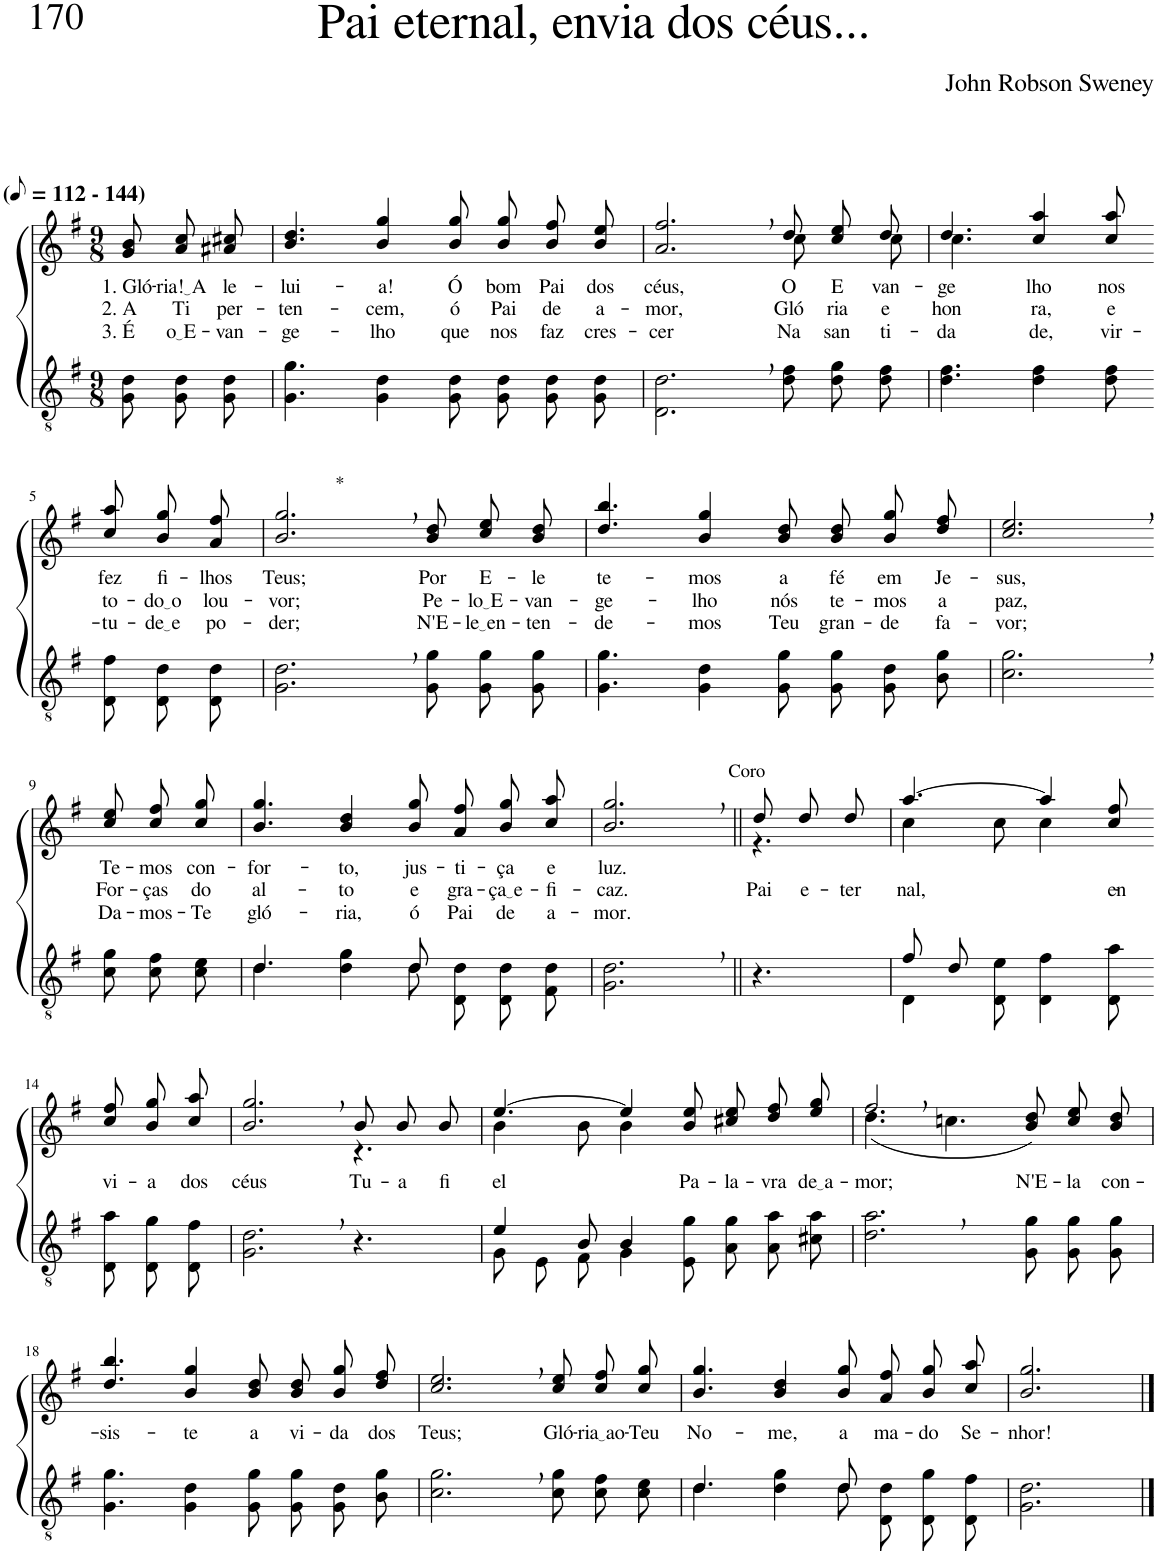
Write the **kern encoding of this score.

**kern	**kern	**text	**text	**text
*part2	*part1	*part1	*part1	*part1
*staff2	*staff1	*staff1	*staff1	*staff1
*I"Parte III e IV	*I"Parte I e II	*	*	*
*clefGv2	*clefG2	*	*	*
*Trd4c7	*Trd4c7	*	*	*
*k[f#]	*k[f#]	*	*	*
*M9/8	*M9/8	*	*	*
*MM56	*MM56	*	*	*
=1	=1	=1	=1	=1
!	!LO:TX:a:B:t=(	!	!	!
!	!LO:TX:a:B:t=- 144)	!	!	!
!	!	!LO:LY:b	!LO:LY:b	!LO:LY:b
8G\ 8d\L	8g/ 8b/L	1. Gló-	2. A	3. É
!	!	!LO:LY:b	!LO:LY:b	!LO:LY:b
8G\ 8d\	8a/ 8cc/	ria! A	Ti	o E
!	!	!LO:LY:b	!LO:LY:b	!LO:LY:b
8G\ 8d\J	8a#X/ 8cc#X/J	le-	per-	-van-
=2	=2	=2	=2	=2
!	!	!LO:LY:b	!LO:LY:b	!LO:LY:b
4.G\ 4.g\	4.b/ 4.dd/	-lui-	-ten-	-ge-
!	!	!LO:LY:b	!LO:LY:b	!LO:LY:b
4G\ 4d\	4b/ 4gg/	-a!	-cem,	-lho
!	!	!LO:LY:b	!LO:LY:b	!LO:LY:b
8G\ 8d\	8b/ 8gg/	Ó	ó	que
!	!	!LO:LY:b	!LO:LY:b	!LO:LY:b
8G\ 8d\L	8b\ 8gg\L	bom	Pai	nos
!	!	!LO:LY:b	!LO:LY:b	!LO:LY:b
8G\ 8d\	8b\ 8ff#\	Pai	de	faz
!	!	!LO:LY:b	!LO:LY:b	!LO:LY:b
8G\ 8d\J	8b\ 8ee\J	dos	a-	cres-
=3	=3	=3	=3	=3
!	!	!LO:LY:b	!LO:LY:b	!LO:LY:b
*	*^	*	*	*
2.D\, 2.d\,	2.a/, 2.ff#/,	2.ryy	céus,	-mor,	-cer
!	!	!	!LO:LY:b	!LO:LY:b	!LO:LY:b
8d\ 8f#\L	8dd\L	8cc\L	O	Gló-	Na
!	!	!	!LO:LY:b	!LO:LY:b	!LO:LY:b
8d\ 8g\	8cc\ 8ee\	8ryy	E-	-ria	san-
!	!	!	!LO:LY:b	!LO:LY:b	!LO:LY:b
8d\ 8f#\J	8dd\J	8cc\J	-van-	e	-ti-
=4	=4	=4	=4	=4	=4
!	!	!	!LO:LY:b	!LO:LY:b	!LO:LY:b
4.d\ 4.f#\	4.dd/	4.cc\	-ge-	hon-	-da-
!	!	!	!LO:LY:b	!LO:LY:b	!LO:LY:b
4d\ 4f#\	4cc/ 4aa/	4.ryy	-lho	-ra,	-de,
!	!	!	!LO:LY:b	!LO:LY:b	!LO:LY:b
8d\ 8f#\	8cc/ 8aa/	.	nos	e	vir-
*	*v	*v	*	*	*
!!LO:LB:g=z
=5-	=5-	=5-	=5-	=5-
!	!	!LO:LY:b	!LO:LY:b	!LO:LY:b
8D/ 8f#/L	8cc\ 8aa\L	fez	to-	-tu-
!	!	!LO:LY:b	!LO:LY:b	!LO:LY:b
8D/ 8d/	8b\ 8gg\	fi-	do o	de e
!	!	!LO:LY:b	!LO:LY:b	!LO:LY:b
8D/ 8d/J	8a\ 8ff#\J	-lhos	lou-	po-
=6	=6	=6	=6	=6
!	!LO:TX:a:t=*	!	!	!
!	!	!LO:LY:b	!LO:LY:b	!LO:LY:b
2.G\, 2.d\,	2.b/, 2.gg/,	Teus;	-vor;	-der;
!	!	!LO:LY:b	!LO:LY:b	!LO:LY:b
8G\ 8g\L	8b\ 8dd\L	Por	Pe-	N'E-
!	!	!LO:LY:b	!LO:LY:b	!LO:LY:b
8G\ 8g\	8cc\ 8ee\	E-	lo E	le en
!	!	!LO:LY:b	!LO:LY:b	!LO:LY:b
8G\ 8g\J	8b\ 8dd\J	-le	-van-	-ten-
=7	=7	=7	=7	=7
!	!	!LO:LY:b	!LO:LY:b	!LO:LY:b
4.G\ 4.g\	4.dd/ 4.bb/	te-	-ge-	-de-
!	!	!LO:LY:b	!LO:LY:b	!LO:LY:b
4G\ 4d\	4b/ 4gg/	-mos	-lho	-mos
!	!	!LO:LY:b	!LO:LY:b	!LO:LY:b
8G\ 8g\	8b/ 8dd/	a	nós	Teu
!	!	!LO:LY:b	!LO:LY:b	!LO:LY:b
8G\ 8g\L	8b\ 8dd\L	fé	te-	gran-
!	!	!LO:LY:b	!LO:LY:b	!LO:LY:b
8G\ 8d\	8b\ 8gg\	em	-mos	-de
!	!	!LO:LY:b	!LO:LY:b	!LO:LY:b
8B\ 8g\J	8dd\ 8ff#\J	Je-	a	fa-
=8	=8	=8	=8	=8
!	!	!LO:LY:b	!LO:LY:b	!LO:LY:b
2.c\, 2.g\,	2.cc/, 2.ee/,	-sus,	paz,	-vor;
!!LO:LB:g=z
=9-	=9-	=9-	=9-	=9-
!	!	!LO:LY:b	!LO:LY:b	!LO:LY:b
8c\ 8g\L	8cc\ 8ee\L	Te-	For-	Da-
!	!	!LO:LY:b	!LO:LY:b	!LO:LY:b
8c\ 8f#\	8cc\ 8ff#\	-mos	-ças	-mos-
!	!	!LO:LY:b	!LO:LY:b	!LO:LY:b
8c\ 8e\J	8cc\ 8gg\J	con-	do	-Te
=10	=10	=10	=10	=10
*^	*	*	*	*
!	!	!	!LO:LY:b	!LO:LY:b	!LO:LY:b
4.d\	4.d/	4.b/ 4.gg/	-for-	al-	gló-
!	!	!	!LO:LY:b	!LO:LY:b	!LO:LY:b
4d\ 4g\	4ryy	4b/ 4dd/	-to,	-to	-ria,
!	!	!	!LO:LY:b	!LO:LY:b	!LO:LY:b
8d/	8d\	8b/ 8gg/	jus-	e	ó
!	!	!	!LO:LY:b	!LO:LY:b	!LO:LY:b
8D/ 8d/L	4.ryy	8a\ 8ff#\L	-ti-	gra-	Pai
!	!	!	!LO:LY:b	!LO:LY:b	!LO:LY:b
8D/ 8d/	.	8b\ 8gg\	-ça	ça e	de
!	!	!	!LO:LY:b	!LO:LY:b	!LO:LY:b
8F#/ 8d/J	.	8cc\ 8aa\J	e	-fi-	a-
*v	*v	*	*	*	*
=11	=11	=11	=11	=11
!	!LO:TX:a:t=Coro	!	!	!
!	!	!LO:LY:b	!LO:LY:b	!LO:LY:b
2.G\, 2.d\,	2.b/, 2.gg/,	luz.	-caz.	-mor.
=12||	=12||	=12||	=12||	=12||
!	!	!	!LO:LY:b	!
*	*^	*	*	*
4.r	8dd/L	4.r	.	Pai	.
!	!	!	!	!LO:LY:b	!
.	8dd/	.	.	e-	.
!	!	!	!	!LO:LY:b	!
.	8dd/J	.	.	-ter-	.
=13	=13	=13	=13	=13	=13
*^	*	*	*	*	*
!	!	!	!	!	!LO:LY:b	!
8f#/L	4D\	[4.aa/	4cc\	.	-nal,	.
8d/J	.	.	.	.	.	.
8ryy	8D\ 8e\	.	8cc\	.	.	.
4.ryy	4D\ 4f#\	4aa/]	4cc\	.	.	.
!	!	!	!	!	!LO:LY:b	!
.	8D\ 8a\	8cc/ 8ff#/	8ryy	.	en-	.
!!LO:LB:g=z
=14-	=14-	=14-	=14-	=14-	=14-	=14-
!	!	!	!	!LO:LY:b	!	!
*v	*v	*	*	*	*	*
*	*v	*v	*	*	*
8D/ 8a/L	8cc\ 8ff#\L	vi-	.	.
!	!	!LO:LY:b	!	!
8D/ 8g/	8b\ 8gg\	-a	.	.
!	!	!LO:LY:b	!	!
8D/ 8f#/J	8cc\ 8aa\J	dos	.	.
=15	=15	=15	=15	=15
!	!	!LO:LY:b	!	!
*	*^	*	*	*
2.G\, 2.d\,	2.b/, 2.gg/,	2.ryy	céus	.	.
!	!	!	!LO:LY:b	!	!
4.r	8b/L	4.r	Tu-	.	.
!	!	!	!LO:LY:b	!	!
.	8b/	.	-a	.	.
!	!	!	!LO:LY:b	!	!
.	8b/J	.	fi-	.	.
=16	=16	=16	=16	=16	=16
*^	*	*	*	*	*
!	!	!	!	!LO:LY:b	!	!
4e/	8G\L	[4.ee/	4b\	-el	.	.
.	8E\	.	.	.	.	.
8B/	8F#\J	.	8b\	.	.	.
4B/	4G\	4ee/]	4b\	.	.	.
!	!	!	!	!LO:LY:b	!	!
2ryy	8E\ 8g\	8b/ 8ee/	2ryy	Pa-	.	.
!	!	!	!	!LO:LY:b	!	!
.	8A\ 8g\L	8cc#X\ 8ee\L	.	-la-	.	.
!	!	!	!	!LO:LY:b	!	!
.	8A\ 8a\	8dd\ 8ff#\	.	-vra	.	.
!	!	!	!	!LO:LY:b	!	!
.	8c#X\ 8a\J	8ee\ 8gg\J	.	de a	.	.
=17	=17	=17	=17	=17	=17	=17
!	!	!	!	!LO:LY:b	!	!
*v	*v	*	*	*	*	*
2.d\, 2.a\,	(4.dd,\	2.ff#/	-mor;	.	.
.	4.ccn\	.	.	.	.
!	!	!	!LO:LY:b	!	!
8G\ 8g\L	4.ryy	8b\ 8dd\L)	N'E-	.	.
!	!	!	!LO:LY:b	!	!
8G\ 8g\	.	8cc\ 8ee\	-la	.	.
!	!	!	!LO:LY:b	!	!
8G\ 8g\J	.	8b\ 8dd\J	con-	.	.
!!LO:LB:g=z
=18	=18	=18	=18	=18	=18
!	!	!	!LO:LY:b	!	!
*	*v	*v	*	*	*
4.G\ 4.g\	4.dd/ 4.bb/	-sis-	.	.
!	!	!LO:LY:b	!	!
4G\ 4d\	4b/ 4gg/	-te	.	.
!	!	!LO:LY:b	!	!
8G\ 8g\	8b/ 8dd/	a	.	.
!	!	!LO:LY:b	!	!
8G\ 8g\L	8b\ 8dd\L	vi-	.	.
!	!	!LO:LY:b	!	!
8G\ 8d\	8b\ 8gg\	-da	.	.
!	!	!LO:LY:b	!	!
8B\ 8g\J	8dd\ 8ff#\J	dos	.	.
=19	=19	=19	=19	=19
!	!	!LO:LY:b	!	!
2.c\, 2.g\,	2.cc/, 2.ee/,	Teus;	.	.
!	!	!LO:LY:b	!	!
8c\ 8g\L	8cc\ 8ee\L	Gló-	.	.
!	!	!LO:LY:b	!	!
8c\ 8f#\	8cc\ 8ff#\	ria ao	.	.
!	!	!LO:LY:b	!	!
8c\ 8e\J	8cc\ 8gg\J	-Teu	.	.
=20	=20	=20	=20	=20
*^	*	*	*	*
!	!	!	!LO:LY:b	!	!
4.d/	4.d\	4.b/ 4.gg/	No-	.	.
!	!	!	!LO:LY:b	!	!
4ryy	4d\ 4g\	4b/ 4dd/	-me,	.	.
!	!	!	!LO:LY:b	!	!
8d/	8d\	8b/ 8gg/	a	.	.
!	!	!	!LO:LY:b	!	!
4.ryy	8D/ 8d/L	8a\ 8ff#\L	ma-	.	.
!	!	!	!LO:LY:b	!	!
.	8D/ 8g/	8b\ 8gg\	-do	.	.
!	!	!	!LO:LY:b	!	!
.	8D/ 8f#/J	8cc\ 8aa\J	Se-	.	.
=21	=21	=21	=21	=21	=21
!	!	!	!LO:LY:b	!	!
*v	*v	*	*	*	*
2.G\ 2.d\	2.b/ 2.gg/	-nhor!	.	.
==	==	==	==	==
*-	*-	*-	*-	*-
